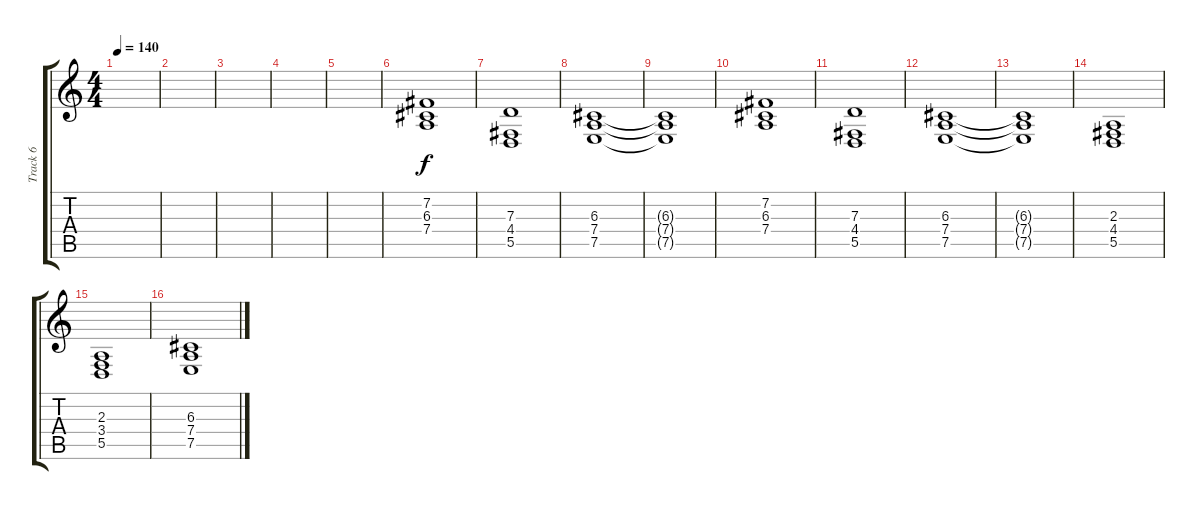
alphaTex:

\track ("Track 6" "Track 6") {instrument stringensemble1}
\staff {score tabs}
\tuning (E4 B3 G3 D3 A2 E2) {hide}
\ts (4 4)
\tempo 140
\clef g2
\ks c
|
|
|
|
|
(7.2 6.3 7.4).1 |
(7.3 4.4 5.5).1 |
(6.3 7.4 7.5).1 |
(6.3{t} 7.4{t} 7.5{t}).1 |
(7.2 6.3 7.4).1 |
(7.3 4.4 5.5).1 |
(6.3 7.4 7.5).1 |
(6.3{t} 7.4{t} 7.5{t}).1 |
(2.3 4.4 5.5).1 |
(2.3 3.4 5.5).1 |
(6.3 7.4 7.5).1
